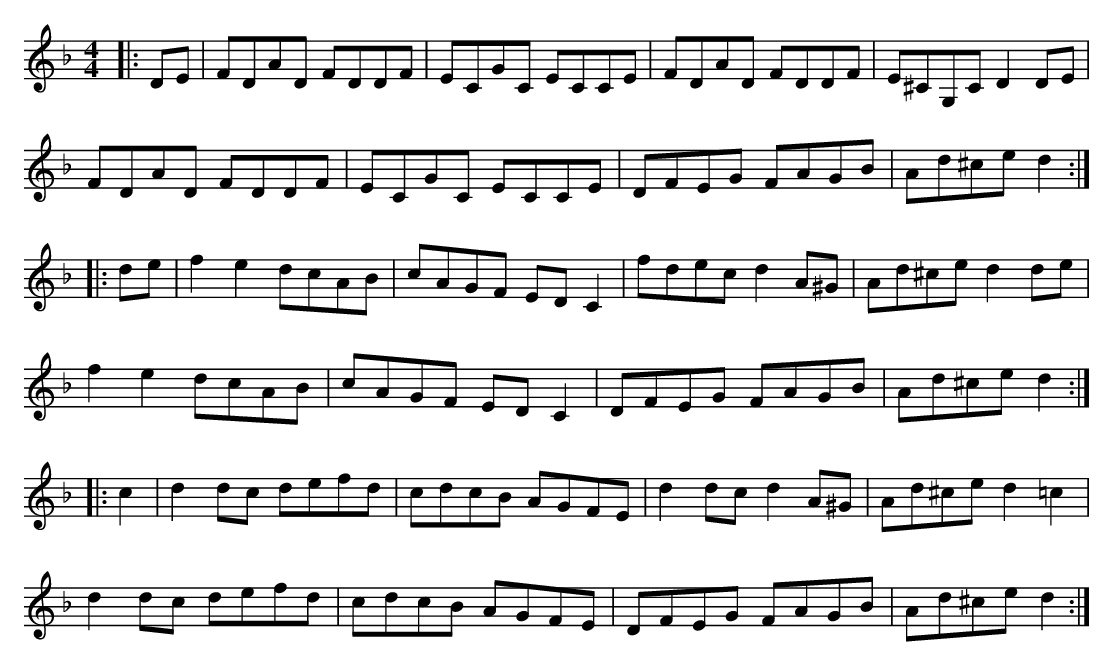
X:1
M:4/4
K:Dmin
|:DE|FDAD FDDF|ECGC ECCE|FDAD FDDF|E^CG,C D2 DE|
FDAD FDDF|ECGC ECCE|DFEG FAGB|Ad^ce d2:|
|:de|f2 e2 dcAB|cAGF ED C2|fdec d2 A^G|Ad^ce d2 de|
f2 e2 dcAB|cAGF ED C2|DFEG FAGB|Ad^ce d2:|
|:c2|d2 dc defd|cdcB AGFE|d2 dc d2 A^G|Ad^ce d2 =c2|
d2 dc defd|cdcB AGFE|DFEG FAGB|Ad^ce d2:|
